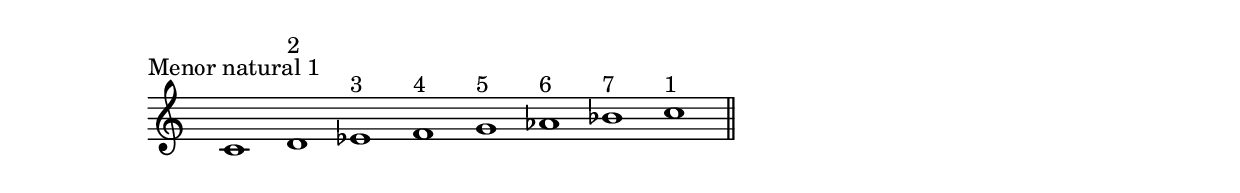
\version "2.10.0"
<<
\new Staff \with {
	\remove "Time_signature_engraver"
	\override Stem #'transparent = ##t
}

\relative c' { \clef treble
%		\once \override TextScript #'extra-offset = #'( -0.0 . 3.0 )
		\time 8/1
		c1^\markup { \center-align { "Menor natural" 1 } }
		d^\markup { 2 } ees^\markup { 3 } f^\markup { 4 }
		g^\markup { 5 } aes^\markup { 6 } bes^\markup { 7 } c^\markup { 1 }
		\unHideNotes
		\bar "||"
}
>>


